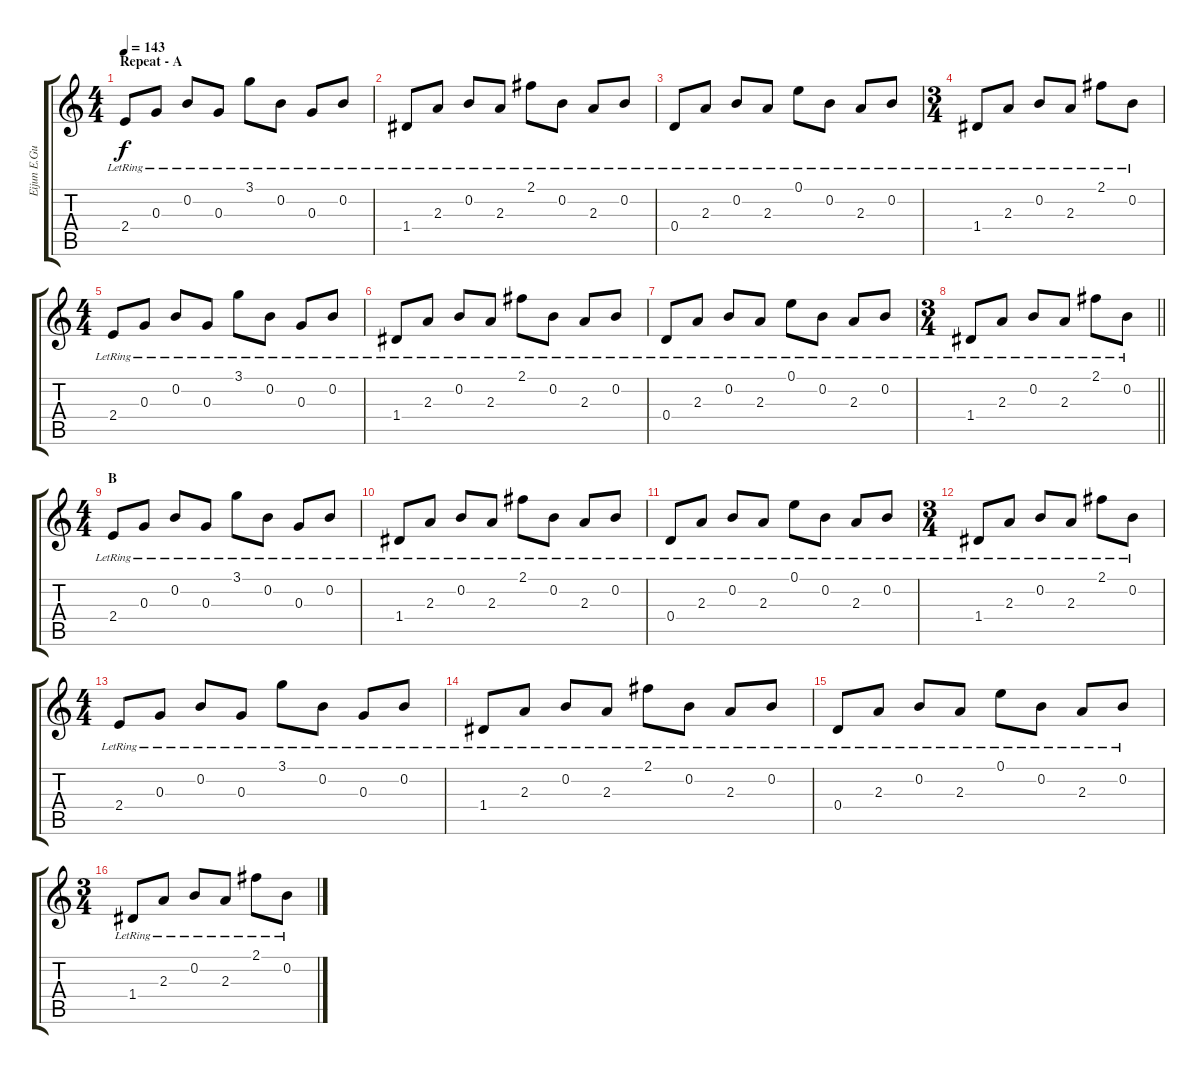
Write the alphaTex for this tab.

\track ("Eijun E.Guitar II" "Eijun E.Gu") {instrument electricguitarclean}
\staff {score tabs}
\tuning (E4 B3 G3 D3 A2 E2) {hide}
\ts (4 4)
\section ("" "Repeat - A")
\tempo 143
\clef g2
\ks c
2.4{lr}.8{dy f} 0.3{lr}.8 0.2{lr}.8 0.3{lr}.8 3.1{lr}.8 0.2{lr}.8 0.3{lr}.8 0.2{lr}.8 |
1.4{lr}.8 2.3{lr}.8 0.2{lr}.8 2.3{lr}.8 2.1{lr}.8 0.2{lr}.8 2.3{lr}.8 0.2{lr}.8 |
0.4{lr}.8 2.3{lr}.8 0.2{lr}.8 2.3{lr}.8 0.1{lr}.8 0.2{lr}.8 2.3{lr}.8 0.2{lr}.8 |
\ts (3 4)
1.4{lr}.8 2.3{lr}.8 0.2{lr}.8 2.3{lr}.8 2.1{lr}.8 0.2{lr}.8 |
\ts (4 4)
2.4{lr}.8 0.3{lr}.8 0.2{lr}.8 0.3{lr}.8 3.1{lr}.8 0.2{lr}.8 0.3{lr}.8 0.2{lr}.8 |
1.4{lr}.8 2.3{lr}.8 0.2{lr}.8 2.3{lr}.8 2.1{lr}.8 0.2{lr}.8 2.3{lr}.8 0.2{lr}.8 |
0.4{lr}.8 2.3{lr}.8 0.2{lr}.8 2.3{lr}.8 0.1{lr}.8 0.2{lr}.8 2.3{lr}.8 0.2{lr}.8 |
\ts (3 4)
\barLineRight lightlight
1.4{lr}.8 2.3{lr}.8 0.2{lr}.8 2.3{lr}.8 2.1{lr}.8 0.2{lr}.8 |
\ts (4 4)
\section ("" "B")
2.4{lr}.8 0.3{lr}.8 0.2{lr}.8 0.3{lr}.8 3.1{lr}.8 0.2{lr}.8 0.3{lr}.8 0.2{lr}.8 |
1.4{lr}.8 2.3{lr}.8 0.2{lr}.8 2.3{lr}.8 2.1{lr}.8 0.2{lr}.8 2.3{lr}.8 0.2{lr}.8 |
0.4{lr}.8 2.3{lr}.8 0.2{lr}.8 2.3{lr}.8 0.1{lr}.8 0.2{lr}.8 2.3{lr}.8 0.2{lr}.8 |
\ts (3 4)
1.4{lr}.8 2.3{lr}.8 0.2{lr}.8 2.3{lr}.8 2.1{lr}.8 0.2{lr}.8 |
\ts (4 4)
2.4{lr}.8 0.3{lr}.8 0.2{lr}.8 0.3{lr}.8 3.1{lr}.8 0.2{lr}.8 0.3{lr}.8 0.2{lr}.8 |
1.4{lr}.8 2.3{lr}.8 0.2{lr}.8 2.3{lr}.8 2.1{lr}.8 0.2{lr}.8 2.3{lr}.8 0.2{lr}.8 |
0.4{lr}.8 2.3{lr}.8 0.2{lr}.8 2.3{lr}.8 0.1{lr}.8 0.2{lr}.8 2.3{lr}.8 0.2{lr}.8 |
\ts (3 4)
1.4{lr}.8 2.3{lr}.8 0.2{lr}.8 2.3{lr}.8 2.1{lr}.8 0.2{lr}.8
